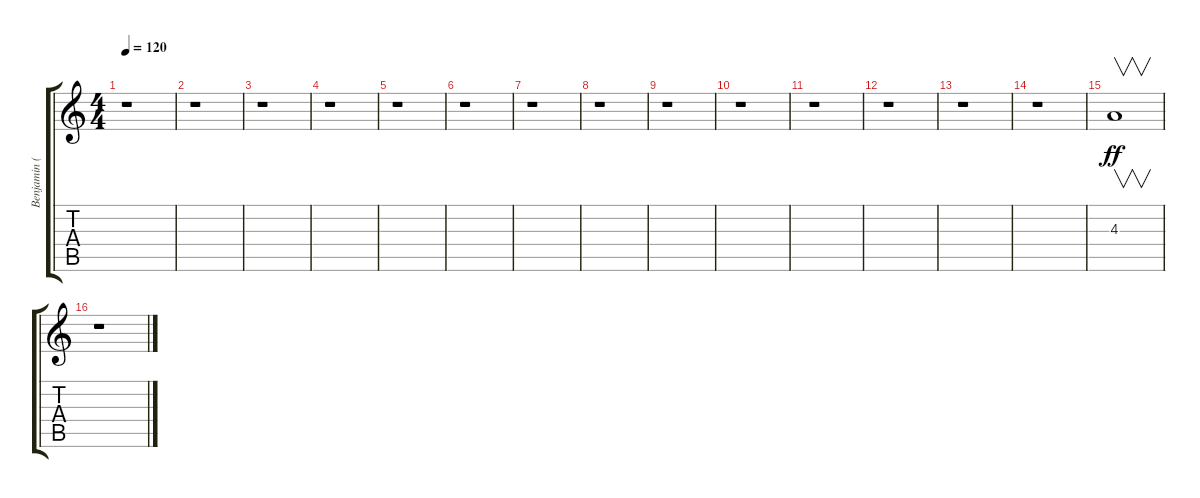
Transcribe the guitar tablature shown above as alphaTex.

\track ("Benjamin (KeybExtra)" "Benjamin (") {instrument tinklebell}
\staff {score tabs}
\tuning (D5 A4 F4 C4 G3 D3) {hide}
\ts (4 4)
\tempo 120
\clef g2
\ks c
r.1{dy ff} |
r.1 |
r.1 |
r.1 |
r.1 |
r.1 |
r.1 |
r.1 |
r.1 |
r.1 |
r.1 |
r.1 |
r.1 |
r.1 |
4.3.1{v volume 13 balance 8 instrument pad5bowed} |
r.1
